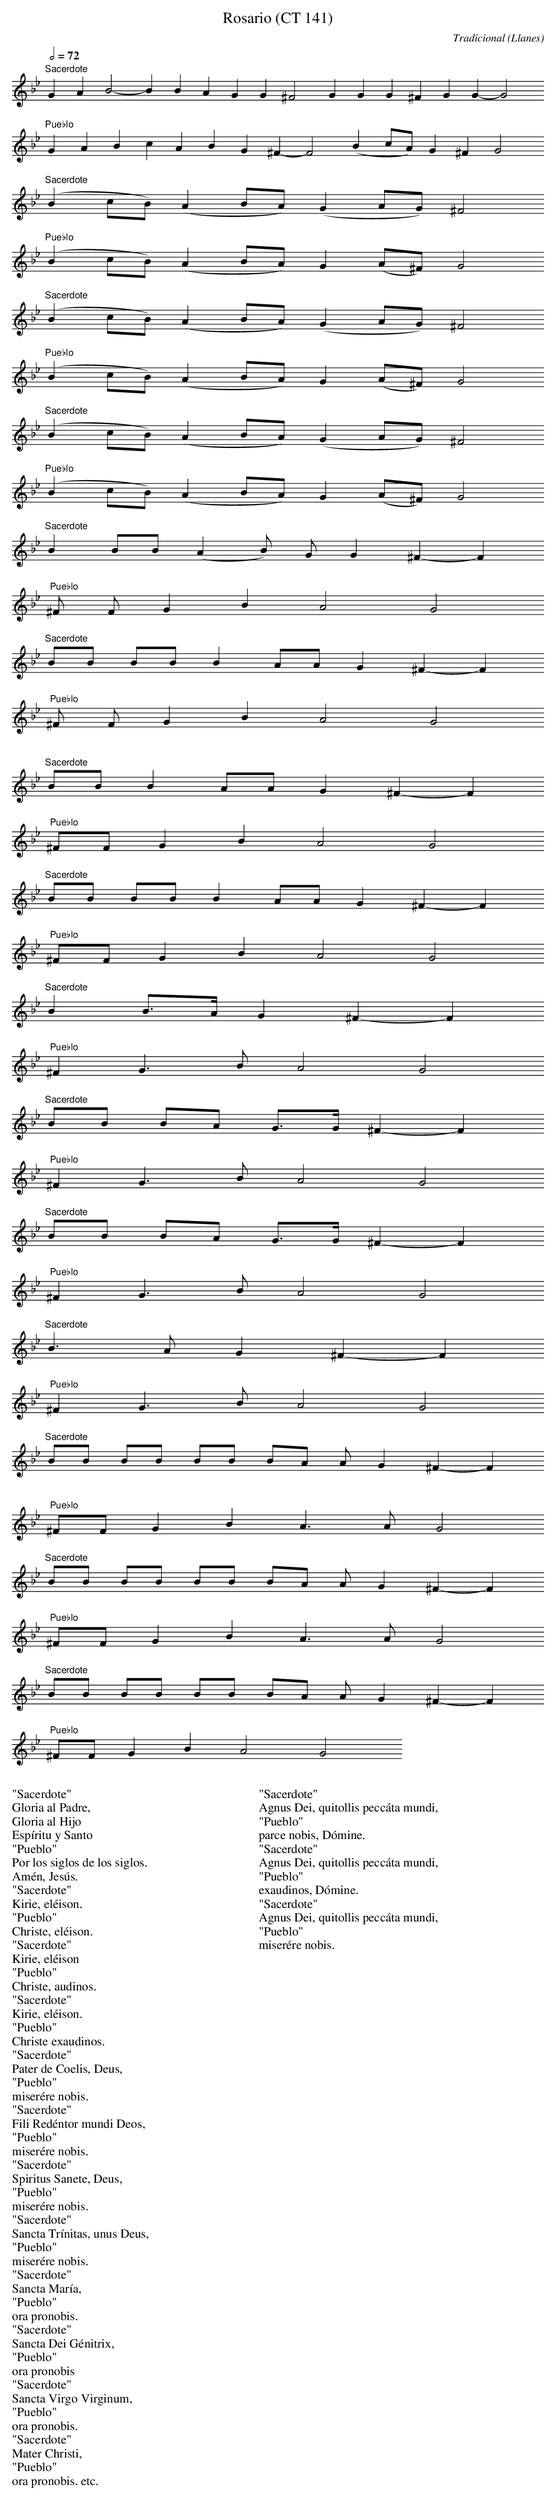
X:1
T:Rosario (CT 141)
C:Tradicional
O:Llanes
M:Llibre
L:1/8
Q:1/2=72
W:"Sacerdote"
W:Gloria al Padre,
W:Gloria al Hijo
W:Espíritu y Santo
W:"Pueblo"
W:Por los siglos de los siglos.
W:Amén, Jesús.
W:"Sacerdote"
W:Kirie, eléison.
W:"Pueblo"
W:Christe, eléison.
W:"Sacerdote"
W:Kirie, eléison
W:"Pueblo"
W:Christe, audinos.
W:"Sacerdote"
W:Kirie, eléison.
W:"Pueblo"
W:Christe exaudinos.
W:"Sacerdote"
W:Pater de Coelis, Deus,
W:"Pueblo"
W:miserére nobis.
W:"Sacerdote"
W:Fili Redéntor mundi Deos,
W:"Pueblo"
W:miserére nobis.
W:"Sacerdote"
W:Spiritus Sanete, Deus,
W:"Pueblo"
W:miserére nobis.
W:"Sacerdote"
W:Sancta Trínitas, unus Deus,
W:"Pueblo"
W:miserére nobis.
W:"Sacerdote"
W:Sancta María,
W:"Pueblo"
W:ora pronobis.
W:"Sacerdote"
W:Sancta Dei Génitrix,
W:"Pueblo"
W:ora pronobis
W:"Sacerdote"
W:Sancta Virgo Virginum,
W:"Pueblo"
W:ora pronobis.
W:"Sacerdote"
W:Mater Christi,
W:"Pueblo"
W:ora pronobis. etc.
W:
W:"Sacerdote"
W:Agnus Dei, quitollis peccáta mundi,
W:"Pueblo"
W:parce nobis, Dómine.
W:"Sacerdote"
W:Agnus Dei, quitollis peccáta mundi,
W:"Pueblo"
W:exaudinos, Dómine.
W:"Sacerdote"
W:Agnus Dei, quitollis peccáta mundi,
W:"Pueblo"
W:miserére nobis.
K:Gm
"Sacerdote"
G2 A2 B4-B2 B2 A2 G2 G2 ^F4 G2 G2 G2 ^F2 G2 G2-G4
"Pueblo"
G2 A2 B2 c2 A2 B2 G2 ^F2-F4 (B2 cA) G2 ^F2 G4
"Sacerdote"
(B2 cB) (A2 BA) (G2 AG) ^F4
"Pueblo"
(B2 cB) (A2 BA) G2 (A^F) G4
"Sacerdote"
(B2 cB) (A2 BA) (G2 AG) ^F4
"Pueblo"
(B2 cB) (A2 BA) G2 (A^F) G4
"Sacerdote"
(B2 cB) (A2 BA) (G2 AG) ^F4
"Pueblo"
(B2 cB) (A2 BA) G2 (A^F) G4
"Sacerdote"
B2 BB (A2 B) G G2 ^F2-F2
"Pueblo"
^F F G2 B2 A4 G4
"Sacerdote"
BB BB B2 AA G2 ^F2-F2
"Pueblo"
^F F G2 B2 A4 G4
"Sacerdote"
BB B2 AA G2 ^F2-F2
"Pueblo"
^FF G2 B2 A4 G4
"Sacerdote"
BB BB B2 AA G2 ^F2-F2
"Pueblo"
^FF G2 B2 A4 G4
"Sacerdote"
B2 B>A G2 ^F2-F2
"Pueblo"
^F2 G3 B A4 G4
"Sacerdote"
BB BA G>G ^F2-F2
"Pueblo"
^F2 G3 B A4 G4
"Sacerdote"
BB BA G>G ^F2-F2
"Pueblo"
^F2 G3 B A4 G4
"Sacerdote"
B3 A G2 ^F2-F2
"Pueblo"
^F2 G3 B A4 G4
"Sacerdote"
BB BB BB BA A G2 ^F2-F2
"Pueblo"
^FF G2 B2 A3 A G4
"Sacerdote"
BB BB BB BA A G2 ^F2-F2
"Pueblo"
^FF G2 B2 A3 A G4
"Sacerdote"
BB BB BB BA A G2 ^F2-F2
"Pueblo"
^FF G2 B2 A4 G4
